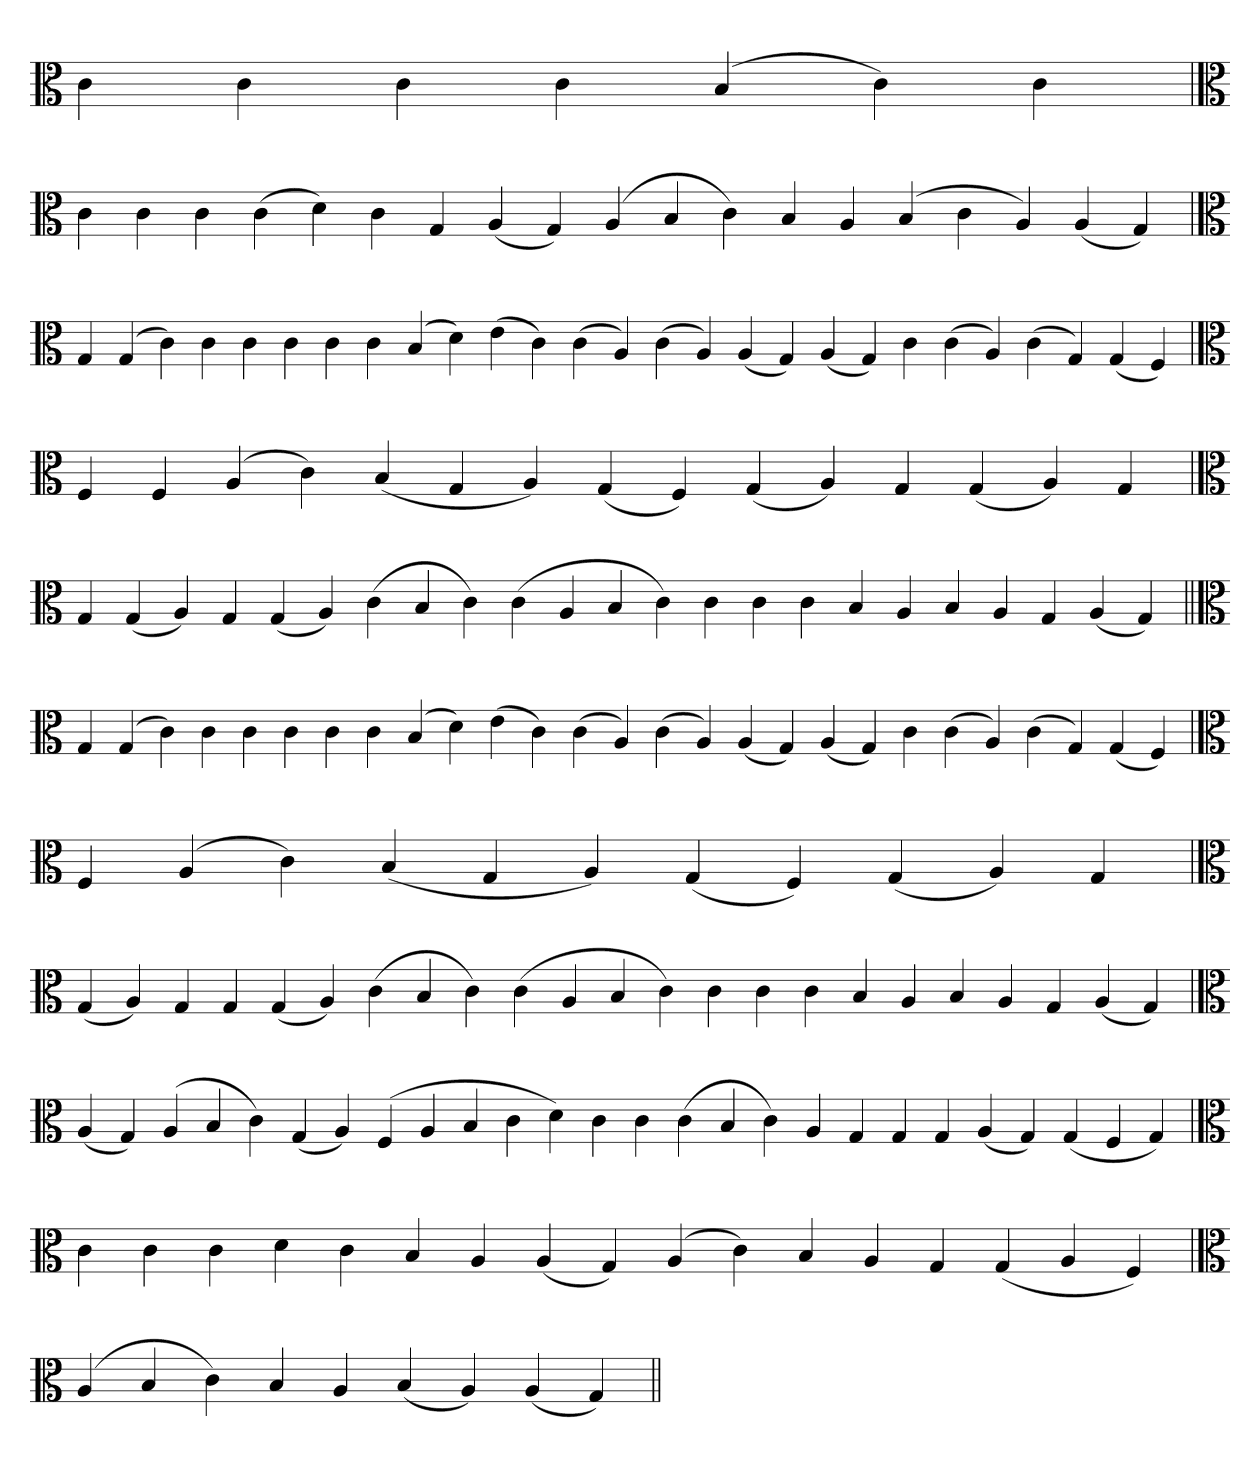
**kern
*part1
*staff1
*clefC3
=
4c
4c
4c
4c
(4B
4c)
4c
=`
*clefC3
4c
4c
4c
(4c
4d)
4c
4G
(4A
4G)
(4A
4B
4c)
4B
4A
(4B
4c
4A)
(4A
4G)
=
*clefC3
4G
(4G
4c)
4c
4c
4c
4c
4c
(4B
4d)
(4e
4c)
(4c
4A)
(4c
4A)
(4A
4G)
(4A
4G)
4c
(4c
4A)
(4c
4G)
(4G
4F)
=
*clefC3
4F
4F
(4A
4c)
(4B
4G
4A)
(4G
4F)
(4G
4A)
4G
(4G
4A)
4G
=`
*clefC3
4G
(4G
4A)
4G
(4G
4A)
(4c
4B
4c)
(4c
4A
4B
4c)
4c
4c
4c
4B
4A
4B
4A
4G
(4A
4G)
=||
*clefC3
4G
(4G
4c)
4c
4c
4c
4c
4c
(4B
4d)
(4e
4c)
(4c
4A)
(4c
4A)
(4A
4G)
(4A
4G)
4c
(4c
4A)
(4c
4G)
(4G
4F)
=
*clefC3
4F
(4A
4c)
(4B
4G
4A)
(4G
4F)
(4G
4A)
4G
=`
*clefC3
(4G
4A)
4G
4G
(4G
4A)
(4c
4B
4c)
(4c
4A
4B
4c)
4c
4c
4c
4B
4A
4B
4A
4G
(4A
4G)
='
*clefC3
(4A
4G)
(4A
4B
4c)
(4G
4A)
(4F
4A
4B
4c
4d)
4c
4c
(4c
4B
4c)
4A
4G
4G
4G
(4A
4G)
(4G
4F
4G)
=`
*clefC3
4c
4c
4c
4d
4c
4B
4A
(4A
4G)
(4A
4c)
4B
4A
4G
(4G
4A
4F)
=`
*clefC3
(4A
4B
4c)
4B
4A
(4B
4A)
(4A
4G)
=||
*-
